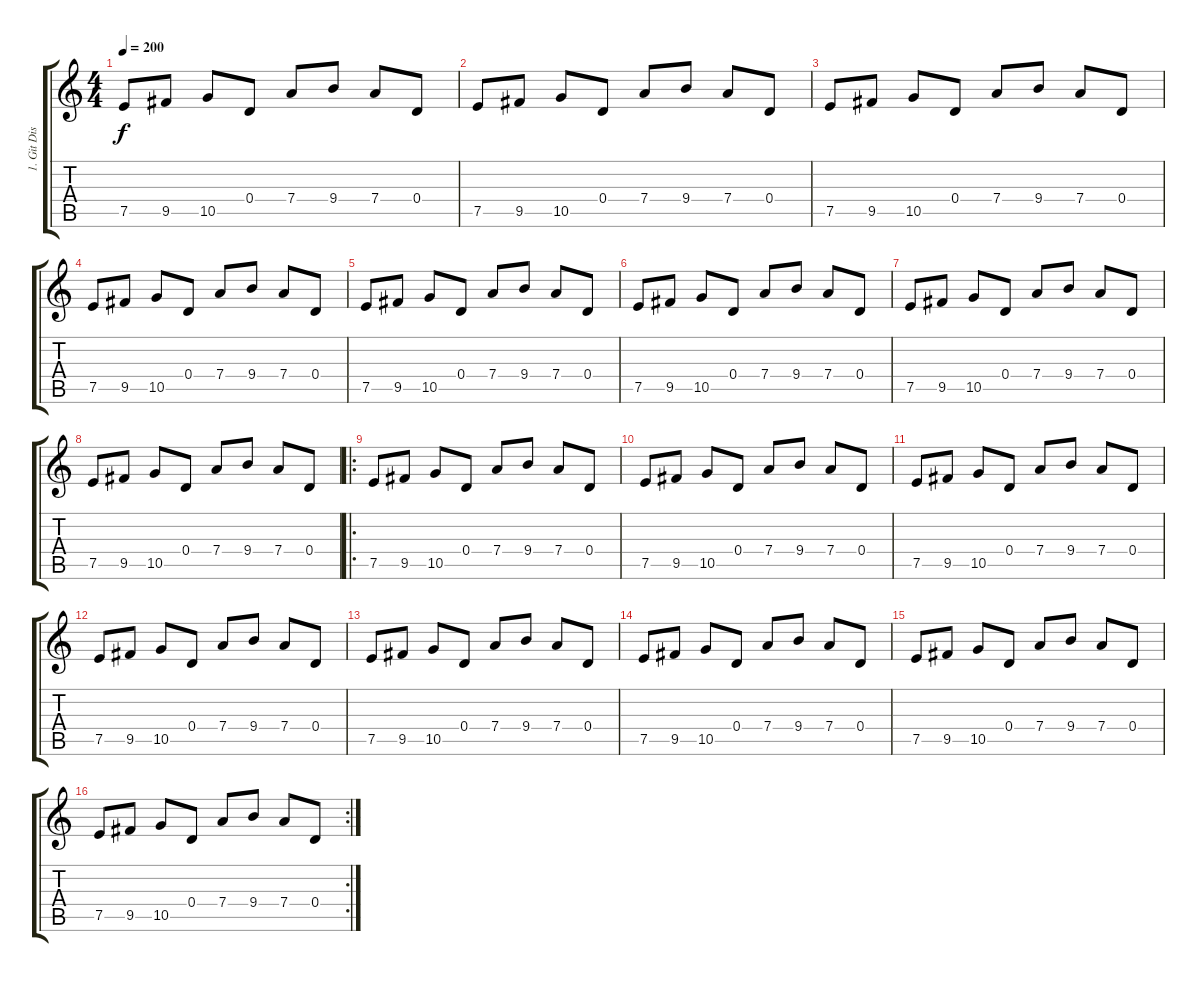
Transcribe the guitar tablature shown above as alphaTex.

\track ("1. Git Dist" "1. Git Dis") {instrument distortionguitar}
\staff {score tabs}
\tuning (E4 B3 G3 D3 A2 E2) {hide}
\ts (4 4)
\tempo 200
\clef g2
\ks c
7.5.8{dy f} 9.5.8 10.5.8 0.4.8 7.4.8 9.4.8 7.4.8 0.4.8 |
7.5.8 9.5.8 10.5.8 0.4.8 7.4.8 9.4.8 7.4.8 0.4.8 |
7.5.8 9.5.8 10.5.8 0.4.8 7.4.8 9.4.8 7.4.8 0.4.8 |
7.5.8 9.5.8 10.5.8 0.4.8 7.4.8 9.4.8 7.4.8 0.4.8 |
7.5.8 9.5.8 10.5.8 0.4.8 7.4.8 9.4.8 7.4.8 0.4.8 |
7.5.8 9.5.8 10.5.8 0.4.8 7.4.8 9.4.8 7.4.8 0.4.8 |
7.5.8 9.5.8 10.5.8 0.4.8 7.4.8 9.4.8 7.4.8 0.4.8 |
7.5.8 9.5.8 10.5.8 0.4.8 7.4.8 9.4.8 7.4.8 0.4.8 |
\ro
7.5.8 9.5.8 10.5.8 0.4.8 7.4.8 9.4.8 7.4.8 0.4.8 |
7.5.8 9.5.8 10.5.8 0.4.8 7.4.8 9.4.8 7.4.8 0.4.8 |
7.5.8 9.5.8 10.5.8 0.4.8 7.4.8 9.4.8 7.4.8 0.4.8 |
7.5.8 9.5.8 10.5.8 0.4.8 7.4.8 9.4.8 7.4.8 0.4.8 |
7.5.8 9.5.8 10.5.8 0.4.8 7.4.8 9.4.8 7.4.8 0.4.8 |
7.5.8 9.5.8 10.5.8 0.4.8 7.4.8 9.4.8 7.4.8 0.4.8 |
7.5.8 9.5.8 10.5.8 0.4.8 7.4.8 9.4.8 7.4.8 0.4.8 |
\rc 2
7.5.8 9.5.8 10.5.8 0.4.8 7.4.8 9.4.8 7.4.8 0.4.8
